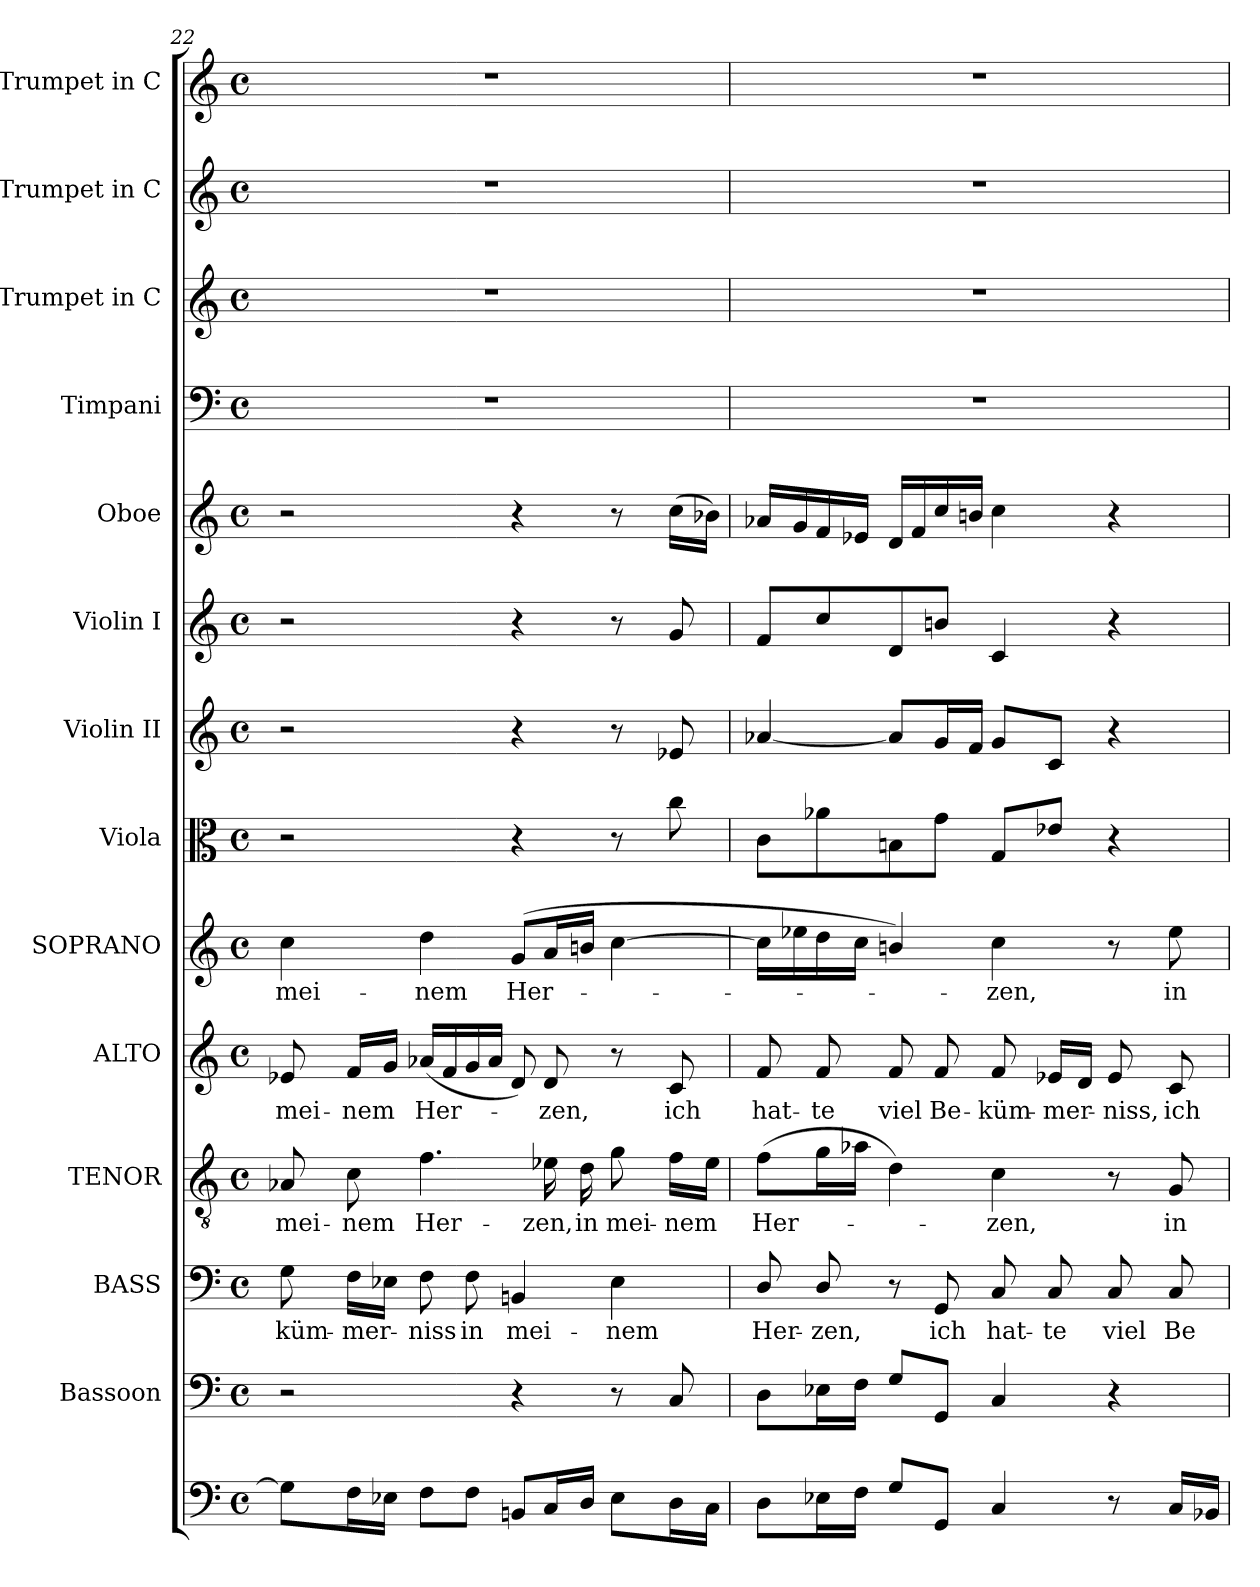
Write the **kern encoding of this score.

**kern	**kern	**kern	**text	**kern	**text	**kern	**text	**kern	**text	**kern	**kern	**kern	**kern	**kern	**kern	**kern	**kern
*part14	*part13	*part12	*part12	*part11	*part11	*part10	*part10	*part9	*part9	*part8	*part7	*part6	*part5	*part4	*part3	*part2	*part1
*staff14	*staff13	*staff12	*staff12	*staff11	*staff11	*staff10	*staff10	*staff9	*staff9	*staff8	*staff7	*staff6	*staff5	*staff4	*staff3	*staff2	*staff1
*	*I"Bassoon	*I"BASS	*	*I"TENOR	*	*I"ALTO	*	*I"SOPRANO	*	*I"Viola	*I"Violin II	*I"Violin I	*I"Oboe	*I"Timpani	*I"Trumpet in C	*I"Trumpet in C	*I"Trumpet in C
*	*	*	*	*	*	*I'Alto	*	*I'Soprano	*	*I'Viola	*I'Violin II	*I'Violin I	*I'Oboe	*I'Timp.	*	*	*
!!LO:PB:g=z
*clefF4	*clefF4	*clefF4	*	*clefGv2	*	*clefG2	*	*clefG2	*	*clefC3	*clefG2	*clefG2	*clefG2	*clefF4	*clefG2	*clefG2	*clefG2
*	*	*	*	*ITrd7c12	*	*	*	*	*	*	*	*	*	*	*	*	*
*k[]	*k[]	*k[]	*	*k[]	*	*k[]	*	*k[]	*	*k[]	*k[]	*k[]	*k[]	*k[]	*k[]	*k[]	*k[]
*C:	*C:	*C:	*	*C:	*	*C:	*	*C:	*	*C:	*C:	*C:	*C:	*C:	*C:	*C:	*C:
*M4/4	*M4/4	*M4/4	*	*M4/4	*	*M4/4	*	*M4/4	*	*M4/4	*M4/4	*M4/4	*M4/4	*M4/4	*M4/4	*M4/4	*M4/4
*met(c)	*met(c)	*met(c)	*	*met(c)	*	*met(c)	*	*met(c)	*	*met(c)	*met(c)	*met(c)	*met(c)	*met(c)	*met(c)	*met(c)	*met(c)
=22	=22	=22	=22	=22	=22	=22	=22	=22	=22	=22	=22	=22	=22	=22	=22	=22	=22
!	!	!	!LO:LY:b:color=#000000	!	!	!	!	!	!	!	!	!	!	!	!	!	!
!	!	!	!	!	!LO:LY:b:color=#000000	!	!	!	!	!	!	!	!	!	!	!	!
!	!	!	!	!	!	!	!LO:LY:b:color=#000000	!	!	!	!	!	!	!	!	!	!
!	!	!	!	!	!	!	!	!	!LO:LY:b:color=#000000	!	!	!	!	!	!	!	!
8Gi\L]	2r	8Gi\	-küm-	8AA-Xi/	mei-	8e-i/	mei-	4cci\	mei-	2r	2r	2r	2r	1r	1r	1r	1r
!	!	!	!LO:LY:b:color=#000000	!	!	!	!	!	!	!	!	!	!	!	!	!	!
!	!	!	!	!	!LO:LY:b:color=#000000	!	!	!	!	!	!	!	!	!	!	!	!
!	!	!	!	!	!	!	!LO:LY:b:color=#000000	!	!	!	!	!	!	!	!	!	!
16Fi\L	.	16Fi\LL	-mer-	8Ci\	-nem	16fi/LL	-nem	.	.	.	.	.	.	.	.	.	.
16E-i\JJ	.	16E-i\JJ	.	.	.	16gi/JJ	.	.	.	.	.	.	.	.	.	.	.
!	!	!	!LO:LY:b:color=#000000	!	!	!	!	!	!	!	!	!	!	!	!	!	!
!	!	!	!	!	!LO:LY:b:color=#000000	!	!	!	!	!	!	!	!	!	!	!	!
!	!	!	!	!	!	!	!LO:LY:b:color=#000000	!	!	!	!	!	!	!	!	!	!
!	!	!	!	!	!	!	!	!	!LO:LY:b:color=#000000	!	!	!	!	!	!	!	!
8Fi\L	.	8Fi\	-niss	4.Fi\	Her-	(16a-Xi/LL	Her-	4ddi\	-nem	.	.	.	.	.	.	.	.
.	.	.	.	.	.	16fi/	.	.	.	.	.	.	.	.	.	.	.
!	!	!	!LO:LY:b:color=#000000	!	!	!	!	!	!	!	!	!	!	!	!	!	!
8Fi\J	.	8Fi\	in	.	.	16gi/	.	.	.	.	.	.	.	.	.	.	.
.	.	.	.	.	.	16a-i/JJ	.	.	.	.	.	.	.	.	.	.	.
!	!	!	!LO:LY:b:color=#000000	!	!	!	!	!	!	!	!	!	!	!	!	!	!
!	!	!	!	!	!	!	!	!	!LO:LY:b:color=#000000	!	!	!	!	!	!	!	!
8BBni/L	4r	4BBni/	mei-	.	.	8di/)	.	(8gi/L	Her-	4r	4r	4r	4r	.	.	.	.
!	!	!	!	!	!LO:LY:b:color=#000000	!	!	!	!	!	!	!	!	!	!	!	!
!	!	!	!	!	!	!	!LO:LY:b:color=#000000	!	!	!	!	!	!	!	!	!	!
16Ci/L	.	.	.	16E-i\	-zen,	8di/	-zen,	16ai/L	.	.	.	.	.	.	.	.	.
!	!	!	!	!	!LO:LY:b:color=#000000	!	!	!	!	!	!	!	!	!	!	!	!
16Di/JJ	.	.	.	16Di\	in	.	.	16bni/JJ	.	.	.	.	.	.	.	.	.
!	!	!	!LO:LY:b:color=#000000	!	!	!	!	!	!	!	!	!	!	!	!	!	!
!	!	!	!	!	!LO:LY:b:color=#000000	!	!	!	!	!	!	!	!	!	!	!	!
8E-i\L	8r	4E-i\	-nem	8Gi\	mei-	8r	.	[4cci\	.	8r	8r	8r	8r	.	.	.	.
!	!	!	!	!	!LO:LY:b:color=#000000	!	!	!	!	!	!	!	!	!	!	!	!
!	!	!	!	!	!	!	!LO:LY:b:color=#000000	!	!	!	!	!	!	!	!	!	!
16Di\L	8Ci/	.	.	16Fi\LL	-nem	8ci/	ich	.	.	8cci\	8e-i/	8gi/	(16cci\LL	.	.	.	.
16Ci\JJ	.	.	.	16E-i\JJ	.	.	.	.	.	.	.	.	16b-i\JJ)	.	.	.	.
=23	=23	=23	=23	=23	=23	=23	=23	=23	=23	=23	=23	=23	=23	=23	=23	=23	=23
!	!	!	!LO:LY:b:color=#000000	!	!	!	!	!	!	!	!	!	!	!	!	!	!
!	!	!	!	!	!LO:LY:b:color=#000000	!	!	!	!	!	!	!	!	!	!	!	!
!	!	!	!	!	!	!	!LO:LY:b:color=#000000	!	!	!	!	!	!	!	!	!	!
8Di\L	8Di\L	8Di/	Her-	(8Fi\L	Her-	8fi/	hat-	16cci\LL]	.	8ci\L	[4a-Xi/	8fi/L	16a-Xi/LL	1r	1r	1r	1r
.	.	.	.	.	.	.	.	16ee-i\	.	.	.	.	16gi/	.	.	.	.
!	!	!	!LO:LY:b:color=#000000	!	!	!	!	!	!	!	!	!	!	!	!	!	!
!	!	!	!	!	!	!	!LO:LY:b:color=#000000	!	!	!	!	!	!	!	!	!	!
16E-i\L	16E-i\L	8Di/	-zen,	16Gi\L	.	8fi/	-te	16ddi\	.	8a-Xi\	.	8cci/	16fi/	.	.	.	.
16Fi\JJ	16Fi\JJ	.	.	16A-Xi\JJ	.	.	.	16cci\JJ	.	.	.	.	16e-i/JJ	.	.	.	.
!	!	!	!	!	!	!	!LO:LY:b:color=#000000	!	!	!	!	!	!	!	!	!	!
8Gi/L	8Gi/L	8r	.	4Di\)	.	8fi/	viel	4bni/)	.	8Bni\	8a-i/L]	8di/	16di/LL	.	.	.	.
.	.	.	.	.	.	.	.	.	.	.	.	.	16fi/	.	.	.	.
!	!	!	!LO:LY:b:color=#000000	!	!	!	!	!	!	!	!	!	!	!	!	!	!
!	!	!	!	!	!	!	!LO:LY:b:color=#000000	!	!	!	!	!	!	!	!	!	!
8GGi/J	8GGi/J	8GGi/	ich	.	.	8fi/	Be-	.	.	8gi\J	16gi/L	8bni/J	16cci/	.	.	.	.
.	.	.	.	.	.	.	.	.	.	.	16fi/JJ	.	16bni/JJ	.	.	.	.
!	!	!	!LO:LY:b:color=#000000	!	!	!	!	!	!	!	!	!	!	!	!	!	!
!	!	!	!	!	!LO:LY:b:color=#000000	!	!	!	!	!	!	!	!	!	!	!	!
!	!	!	!	!	!	!	!LO:LY:b:color=#000000	!	!	!	!	!	!	!	!	!	!
!	!	!	!	!	!	!	!	!	!LO:LY:b:color=#000000	!	!	!	!	!	!	!	!
4Ci/	4Ci/	8Ci/	hat-	4Ci\	-zen,	8fi/	-küm-	4cci\	-zen,	8Gi/L	8gi/L	4ci/	4cci\	.	.	.	.
!	!	!	!LO:LY:b:color=#000000	!	!	!	!	!	!	!	!	!	!	!	!	!	!
!	!	!	!	!	!	!	!LO:LY:b:color=#000000	!	!	!	!	!	!	!	!	!	!
.	.	8Ci/	-te	.	.	16e-i/LL	-mer-	.	.	8e-i/J	8ci/J	.	.	.	.	.	.
.	.	.	.	.	.	16di/JJ	.	.	.	.	.	.	.	.	.	.	.
!	!	!	!LO:LY:b:color=#000000	!	!	!	!	!	!	!	!	!	!	!	!	!	!
!	!	!	!	!	!	!	!LO:LY:b:color=#000000	!	!	!	!	!	!	!	!	!	!
8r	4r	8Ci/	viel	8r	.	8e-i/	-niss,	8r	.	4r	4r	4r	4r	.	.	.	.
!	!	!	!LO:LY:b:color=#000000	!	!	!	!	!	!	!	!	!	!	!	!	!	!
!	!	!	!	!	!LO:LY:b:color=#000000	!	!	!	!	!	!	!	!	!	!	!	!
!	!	!	!	!	!	!	!LO:LY:b:color=#000000	!	!	!	!	!	!	!	!	!	!
!	!	!	!	!	!	!	!	!	!LO:LY:b:color=#000000	!	!	!	!	!	!	!	!
16Ci/LL	.	8Ci/	Be-	8GGi/	in	8ci/	ich	8ee-i\	in	.	.	.	.	.	.	.	.
16BB-i/JJ	.	.	.	.	.	.	.	.	.	.	.	.	.	.	.	.	.
=	=	=	=	=	=	=	=	=	=	=	=	=	=	=	=	=	=
*-	*-	*-	*-	*-	*-	*-	*-	*-	*-	*-	*-	*-	*-	*-	*-	*-	*-
